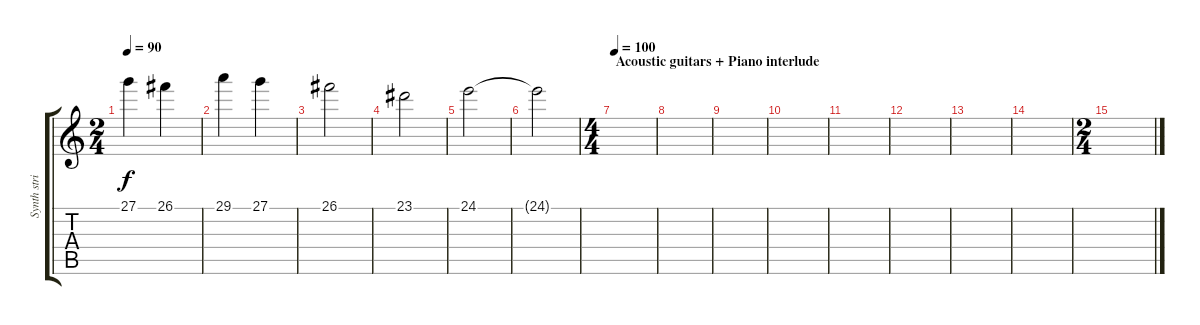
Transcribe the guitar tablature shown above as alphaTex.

\track ("Synth string" "Synth stri") {instrument synthstrings1}
\staff {score tabs}
\tuning (E4 B3 G3 D3 A2 E2) {hide}
\ts (2 4)
\tempo 90
\clef g2
\ks c
27.1.4{dy f} 26.1.4 |
29.1.4 27.1.4 |
26.1.2 |
23.1.2 |
24.1.2 |
24.1{t}.2 |
\ts (4 4)
\section ("" "Acoustic guitars + Piano interlude")
\tempo 100
|
|
|
|
|
|
|
|
\ts (2 4)
